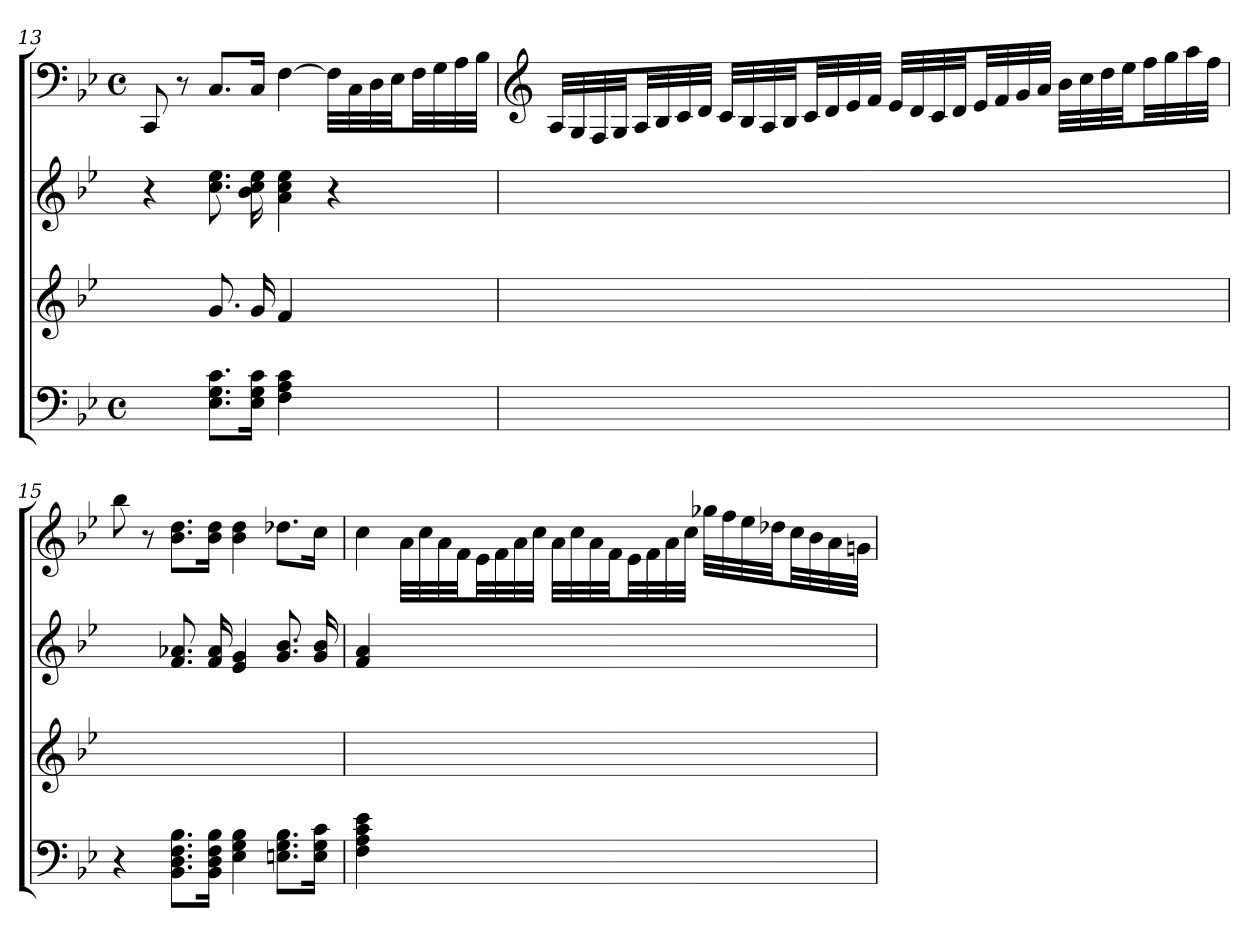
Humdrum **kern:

**kern	**kern	**kern	**kern
*part4	*part3	*part2	*part1
*staff4	*staff3	*staff2	*staff1
*clefF4	*clefG2	*clefG2	*clefF4
*k[b-e-]	*k[b-e-]	*k[b-e-]	*k[b-e-]
*B-:	*	*	*B-:
*M4/4	*	*	*M4/4
*met(c)	*	*	*met(c)
=13	=13	=13	=13
4ryy	4ryy	4r	8CC
.	.	.	8r
8.E-\ 8.G\ 8.c\L	8.g	8.cc 8.ee-	8.C/L
16E-\ 16G\ 16c\Jk	16g	16b- 16cc 16ee-	16C/Jk
4F 4A 4c	4f	4a 4cc 4ee-	[4F
4ryy	4ryy	4r	32F\LLL]
.	.	.	32C\
.	.	.	32D\
.	.	.	32E-\JJ
.	.	.	32F\LL
.	.	.	32G\
.	.	.	32A\
.	.	.	32B-\JJJ
=14	=14	=14	=14
*	*	*	*clefG2
1ryy	1ryy	1ryy	32A/LLL
.	.	.	32G/
.	.	.	32F/
.	.	.	32G/JJ
.	.	.	32A/LL
.	.	.	32B-/
.	.	.	32c/
.	.	.	32d/JJJ
.	.	.	32c/LLL
.	.	.	32B-/
.	.	.	32A/
.	.	.	32B-/JJ
.	.	.	32c/LL
.	.	.	32d/
.	.	.	32e-/
.	.	.	32f/JJJ
.	.	.	32e-/LLL
.	.	.	32d/
.	.	.	32c/
.	.	.	32d/JJ
.	.	.	32e-/LL
.	.	.	32f/
.	.	.	32g/
.	.	.	32a/JJJ
.	.	.	32b-\LLL
.	.	.	32cc\
.	.	.	32dd\
.	.	.	32ee-\JJ
.	.	.	32ff\LL
.	.	.	32gg\
.	.	.	32aa\
.	.	.	32ff\JJJ
=15	=15	=15	=15
4r	1ryy	4ryy	8bb-
.	.	.	8r
8.BB-\ 8.D\ 8.F\ 8.B-\L	.	8.f 8.a-X	8.b-\ 8.dd\L
16BB-\ 16D\ 16F\ 16B-\Jk	.	16f 16a-	16b-\ 16dd\Jk
4E- 4G 4B-	.	4e- 4g	4b- 4dd
8.En\ 8.G\ 8.B-\L	.	8.g 8.b-	8.dd-X\L
16E\ 16G\ 16c\Jk	.	16g 16b-	16cc\Jk
=16	=16	=16	=16
4F 4A 4c 4e-	1ryy	4f 4a	4cc
4ryy	.	4ryy	32a\LLL
.	.	.	32cc\
.	.	.	32a\
.	.	.	32f\JJ
.	.	.	32e-\LL
.	.	.	32f\
.	.	.	32a\
.	.	.	32cc\JJJ
2ryy	.	2ryy	32a\LLL
.	.	.	32cc\
.	.	.	32a\
.	.	.	32f\JJ
.	.	.	32e-\LL
.	.	.	32f\
.	.	.	32a\
.	.	.	32cc\JJJ
.	.	.	32gg-X\LLL
.	.	.	32ff\
.	.	.	32ee-\
.	.	.	32dd-X\JJ
.	.	.	32cc\LL
.	.	.	32b-\
.	.	.	32a\
.	.	.	32gn\JJJ
=	=	=	=
*-	*-	*-	*-
